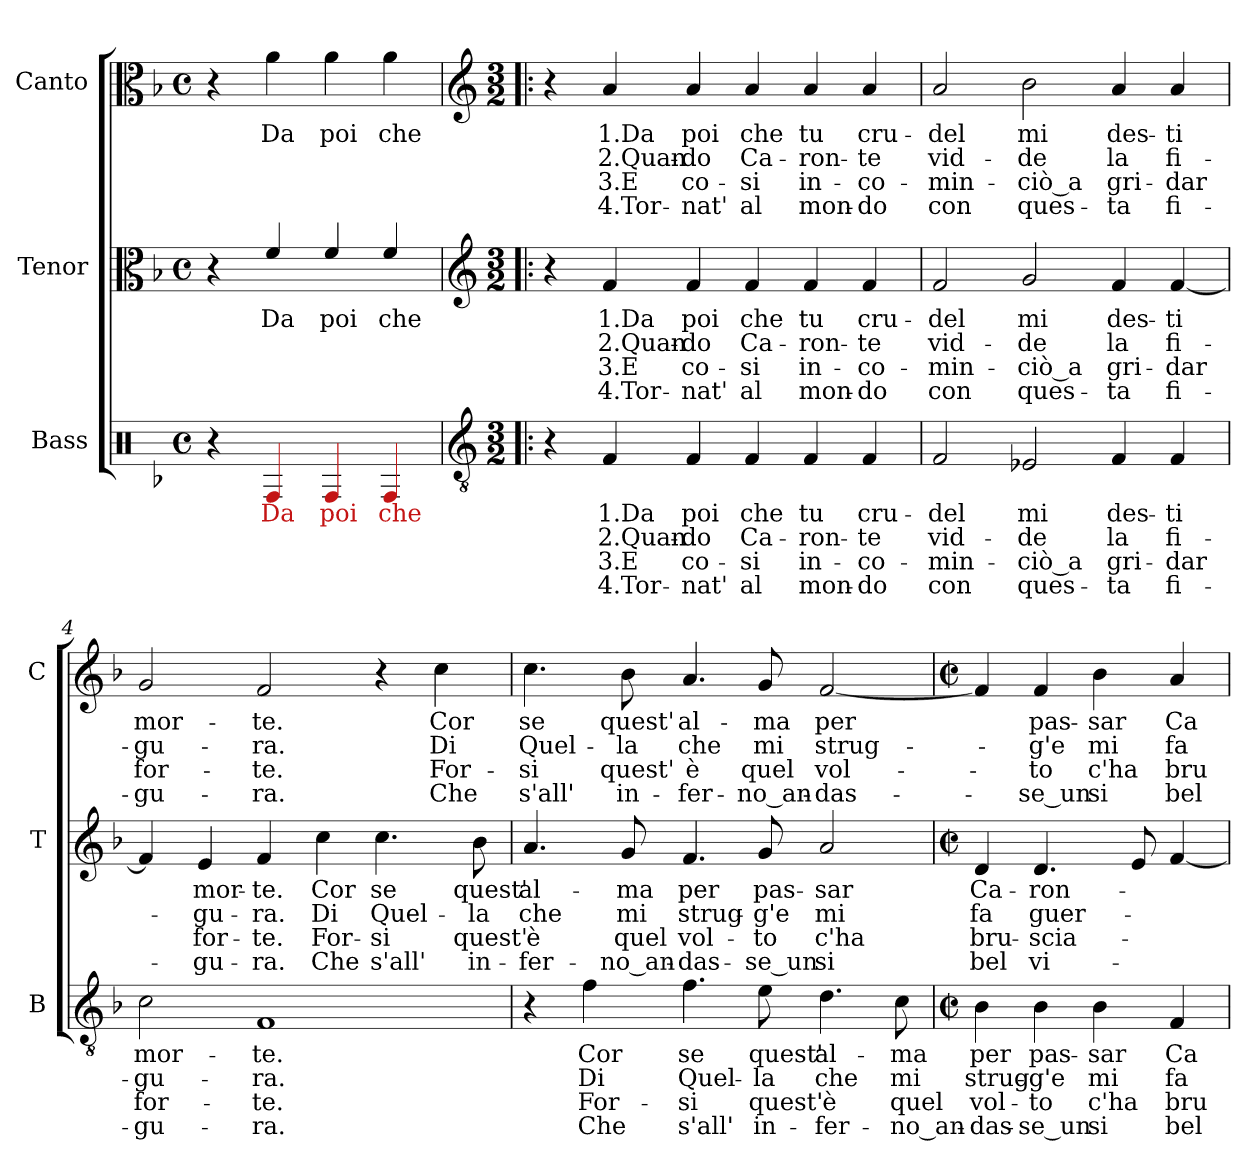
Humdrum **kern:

**kern	**text	**text	**text	**text	**kern	**text	**text	**text	**text	**kern	**text	**text	**text	**text
*part3	*part3	*part3	*part3	*part3	*part2	*part2	*part2	*part2	*part2	*part1	*part1	*part1	*part1	*part1
*staff3	*staff3	*staff3	*staff3	*staff3	*staff2	*staff2	*staff2	*staff2	*staff2	*staff1	*staff1	*staff1	*staff1	*staff1
*I"Bass	*	*	*	*	*I"Tenor	*	*	*	*	*I"Canto	*	*	*	*
*I'B	*	*	*	*	*I'T	*	*	*	*	*I'C	*	*	*	*
*clefX	*	*	*	*	*clefC3	*	*	*	*	*clefC3	*	*	*	*
*k[b-]	*	*	*	*	*k[b-]	*	*	*	*	*k[b-]	*	*	*	*
*F:	*	*	*	*	*F:	*	*	*	*	*F:	*	*	*	*
*M4/4	*	*	*	*	*M4/4	*	*	*	*	*M4/4	*	*	*	*
*met(c)	*	*	*	*	*met(c)	*	*	*	*	*met(c)	*	*	*	*
=1	=1	=1	=1	=1	=1	=1	=1	=1	=1	=1	=1	=1	=1	=1
4r	.	.	.	.	4r	.	.	.	.	4r	.	.	.	.
!LO:N:head=solid	!	!	!	!	!LO:N:head=solid	!	!	!	!	!LO:N:head=solid	!	!	!	!
4F/	Da	.	.	.	4f/	Da	.	.	.	4a\	Da	.	.	.
!LO:N:head=solid	!	!	!	!	!LO:N:head=solid	!	!	!	!	!LO:N:head=solid	!	!	!	!
4F/	poi	.	.	.	4f/	poi	.	.	.	4a\	poi	.	.	.
!LO:N:head=solid	!	!	!	!	!LO:N:head=solid	!	!	!	!	!LO:N:head=solid	!	!	!	!
4F/	che	.	.	.	4f/	che	.	.	.	4a\	che	.	.	.
=2!|:	=2!|:	=2!|:	=2!|:	=2!|:	=2!|:	=2!|:	=2!|:	=2!|:	=2!|:	=2!|:	=2!|:	=2!|:	=2!|:	=2!|:
*clefGv2	*	*	*	*	*clefG2	*	*	*	*	*clefG2	*	*	*	*
*M3/2	*	*	*	*	*M3/2	*	*	*	*	*M3/2	*	*	*	*
4r	.	.	.	.	4r	.	.	.	.	4r	.	.	.	.
4F/	1.Da	2.Quan-	3.E	4.Tor-	4f/	1.Da	2.Quan-	3.E	4.Tor-	4a/	1.Da	2.Quan-	3.E	4.Tor-
4F/	poi	-do	co-	-nat'	4f/	poi	-do	co-	-nat'	4a/	poi	-do	co-	-nat'
4F/	che	Ca-	-si	al	4f/	che	Ca-	-si	al	4a/	che	Ca-	-si	al
4F/	tu	-ron-	in-	mon-	4f/	tu	-ron-	in-	mon-	4a/	tu	-ron-	in-	mon-
4F/	cru-	-te	-co-	-do	4f/	cru-	-te	-co-	-do	4a/	cru-	-te	-co-	-do
=3	=3	=3	=3	=3	=3	=3	=3	=3	=3	=3	=3	=3	=3	=3
2F/	-del	vid-	-min-	con	2f/	-del	vid-	-min-	con	2a/	-del	vid-	-min-	con
2E-X/	mi	-de	-ciò_a	ques-	2g/	mi	-de	-ciò_a	ques-	2b-\	mi	-de	-ciò_a	ques-
4F/	des-	la	gri-	-ta	4f/	des-	la	gri-	-ta	4a/	des-	la	gri-	-ta
4F/	-ti	fi-	-dar	fi-	[4f/	-ti	fi-	-dar	fi-	4a/	-ti	fi-	-dar	fi-
!!LO:LB:g=z
=4	=4	=4	=4	=4	=4	=4	=4	=4	=4	=4	=4	=4	=4	=4
2c\	mor-	-gu-	for-	-gu-	4f/]	.	.	.	.	2g/	mor-	-gu-	for-	-gu-
.	.	.	.	.	4e/	mor-	-gu-	for-	-gu-	.	.	.	.	.
1F	-te.	-ra.	-te.	-ra.	4f/	-te.	-ra.	-te.	-ra.	2f/	-te.	-ra.	-te.	-ra.
.	.	.	.	.	4cc\	Cor	Di	For-	Che	.	.	.	.	.
.	.	.	.	.	4.cc\	se	Quel-	-si	s'all'	4r	.	.	.	.
.	.	.	.	.	.	.	.	.	.	4cc\	Cor	Di	For-	Che
.	.	.	.	.	8b-\	quest'	-la	quest'	in-	.	.	.	.	.
=5	=5	=5	=5	=5	=5	=5	=5	=5	=5	=5	=5	=5	=5	=5
4r	.	.	.	.	4.a/	al-	che	è	-fer-	4.cc\	se	Quel-	-si	s'all'
4f\	Cor	Di	For-	Che	.	.	.	.	.	.	.	.	.	.
.	.	.	.	.	8g/	-ma	mi	quel	-no_an-	8b-\	quest'	-la	quest'	in-
4.f\	se	Quel-	-si	s'all'	4.f/	per	strug-	vol-	-das-	4.a/	al-	che	è	-fer-
8e\	quest'	-la	quest'	in-	8g/	pas-	-g'e	-to	-se_un	8g/	-ma	mi	quel	-no_an-
4.d\	al-	che	è	-fer-	2a/	-sar	mi	c'ha	si	[2f/	per	strug-	vol-	-das-
8c\	-ma	mi	quel	-no_an-	.	.	.	.	.	.	.	.	.	.
=6	=6	=6	=6	=6	=6	=6	=6	=6	=6	=6	=6	=6	=6	=6
*M2/2	*	*	*	*	*M2/2	*	*	*	*	*M2/2	*	*	*	*
*met(c|)	*	*	*	*	*met(c|)	*	*	*	*	*met(c|)	*	*	*	*
4B-\	per	strug-	vol-	-das-	4d/	Ca-	fa	bru-	bel	4f/]	.	.	.	.
4B-\	pas-	-g'e	-to	-se_un	4.d/	-ron-	guer-	-scia-	vi-	4f/	pas-	-g'e	-to	-se_un
4B-\	-sar	mi	c'ha	si	.	.	.	.	.	4b-\	-sar	mi	c'ha	si
.	.	.	.	.	8e/	.	.	.	.	.	.	.	.	.
4F/	Ca-	fa	bru-	bel	[4f/	.	.	.	.	4a/	Ca-	fa	bru-	bel
=	=	=	=	=	=	=	=	=	=	=	=	=	=	=
*-	*-	*-	*-	*-	*-	*-	*-	*-	*-	*-	*-	*-	*-	*-
